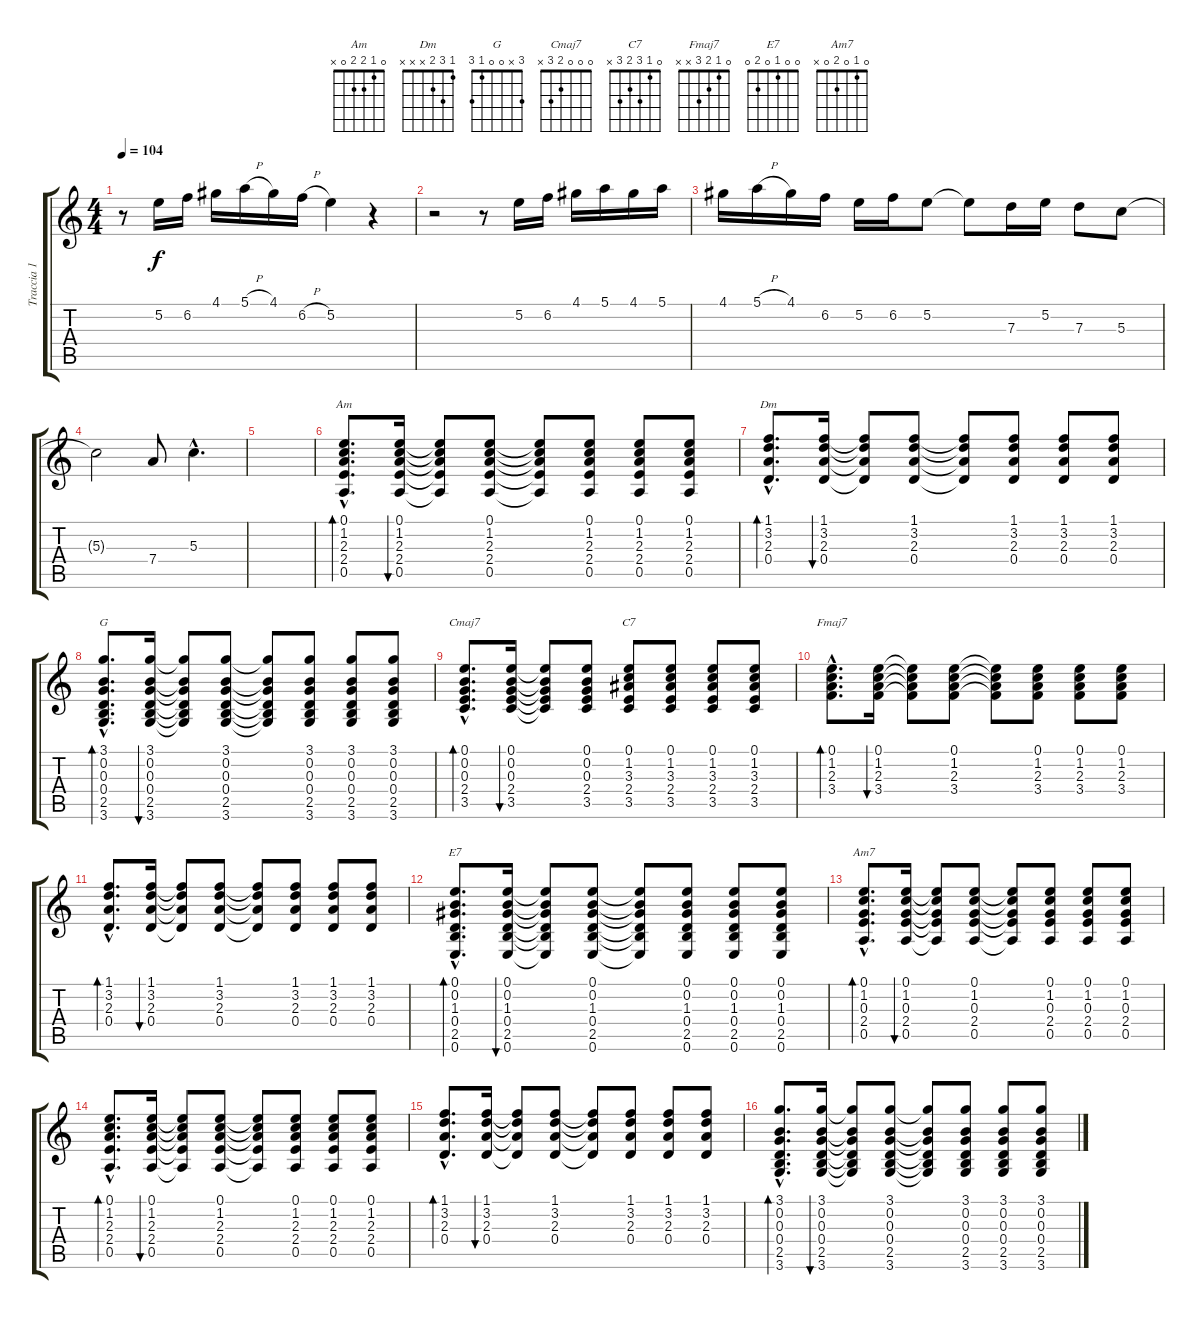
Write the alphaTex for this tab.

\track ("Traccia 1" "Traccia 1") {instrument acousticguitarnylon}
\staff {score tabs}
\tuning (E4 B3 G3 D3 A2 E2) {hide}
\chord ("Am" 0 1 2 2 0 x)
\chord ("Dm" 1 3 2 x x x)
\chord ("G" 3 x 0 0 1 3)
\chord ("Cmaj7" 0 0 0 2 3 x)
\chord ("C7" 0 1 3 2 3 x)
\chord ("Fmaj7" 0 1 2 3 x x)
\chord ("E7" 0 0 1 0 2 0)
\chord ("Am7" 0 1 0 2 0 x)
\ts (4 4)
\tempo 104
\clef g2
\ks c
r.8{dy f instrument acousticguitarnylon} 5.2.16 6.2.16 4.1.16 5.1{h}.16 4.1.16 6.2{h}.16 5.2.4 r.4 |
r.2 r.8 5.2.16 6.2.16 4.1.16 5.1.16 4.1.16 5.1.16 |
4.1.16 5.1{h}.16 4.1.16 6.2.16 5.2.16 6.2.16 5.2.8 5.2{t}.8 7.3.16 5.2.16 7.3.8 5.3.8 |
5.3{t}.2 7.4.8 5.3{hac}.4{d} |
|
(0.1{hac} 1.2{hac} 2.3{hac} 2.4{hac} 0.5{hac}).8{d bd 480 ch "Am"} (0.1 1.2 2.3 2.4 0.5).16{bu 480} (0.1{t} 1.2{t} 2.3{t} 2.4{t} 0.5{t}).8 (0.1 1.2 2.3 2.4 0.5).8 (0.1{t} 1.2{t} 2.3{t} 2.4{t} 0.5{t}).8 (0.1 1.2 2.3 2.4 0.5).8 (0.1 1.2 2.3 2.4 0.5).8 (0.1 1.2 2.3 2.4 0.5).8 |
(1.1{hac} 3.2{hac} 2.3{hac} 0.4{hac}).8{d bd 480 ch "Dm"} (1.1 3.2 2.3 0.4).16{bu 480} (1.1{t} 3.2{t} 2.3{t} 0.4{t}).8 (1.1 3.2 2.3 0.4).8 (1.1{t} 3.2{t} 2.3{t} 0.4{t}).8 (1.1 3.2 2.3 0.4).8 (1.1 3.2 2.3 0.4).8 (1.1 3.2 2.3 0.4).8 |
(3.1{hac} 0.2{hac} 0.3{hac} 0.4{hac} 2.5{hac} 3.6{hac}).8{d bd 240 ch "G"} (3.1 0.2 0.3 0.4 2.5 3.6).16{bu 480} (3.1{t} 0.2{t} 0.3{t} 0.4{t} 2.5{t} 3.6{t}).8 (3.1 0.2 0.3 0.4 2.5 3.6).8 (3.1{t} 0.2{t} 0.3{t} 0.4{t} 2.5{t} 3.6{t}).8 (3.1 0.2 0.3 0.4 2.5 3.6).8 (3.1 0.2 0.3 0.4 2.5 3.6).8 (3.1 0.2 0.3 0.4 2.5 3.6).8 |
(0.1{hac} 0.2{hac} 0.3{hac} 2.4{hac} 3.5{hac}).8{d bd 240 ch "Cmaj7"} (0.1 0.2 0.3 2.4 3.5).16{bu 240} (0.1{t} 0.2{t} 0.3{t} 2.4{t} 3.5{t}).8 (0.1 0.2 0.3 2.4 3.5).8 (0.1 1.2 3.3 2.4 3.5).8{ch "C7"} (0.1 1.2 3.3 2.4 3.5).8 (0.1 1.2 3.3 2.4 3.5).8 (0.1 1.2 3.3 2.4 3.5).8 |
(0.1{hac} 1.2{hac} 2.3{hac} 3.4{hac}).8{d bd 240 ch "Fmaj7"} (0.1 1.2 2.3 3.4).16{bu 240} (0.1{t} 1.2{t} 2.3{t} 3.4{t}).8 (0.1 1.2 2.3 3.4).8 (0.1{t} 1.2{t} 2.3{t} 3.4{t}).8 (0.1 1.2 2.3 3.4).8 (0.1 1.2 2.3 3.4).8 (0.1 1.2 2.3 3.4).8 |
(1.1{hac} 3.2{hac} 2.3{hac} 0.4{hac}).8{d bd 480} (1.1 3.2 2.3 0.4).16{bu 480} (1.1{t} 3.2{t} 2.3{t} 0.4{t}).8 (1.1 3.2 2.3 0.4).8 (1.1{t} 3.2{t} 2.3{t} 0.4{t}).8 (1.1 3.2 2.3 0.4).8 (1.1 3.2 2.3 0.4).8 (1.1 3.2 2.3 0.4).8 |
(0.1{hac} 0.2{hac} 1.3{hac} 0.4{hac} 2.5{hac} 0.6{hac}).8{d bd 480 ch "E7"} (0.1 0.2 1.3 0.4 2.5 0.6).16{bu 480} (0.1{t} 0.2{t} 1.3{t} 0.4{t} 2.5{t} 0.6{t}).8 (0.1 0.2 1.3 0.4 2.5 0.6).8 (0.1{t} 0.2{t} 1.3{t} 0.4{t} 2.5{t} 0.6{t}).8 (0.1 0.2 1.3 0.4 2.5 0.6).8 (0.1 0.2 1.3 0.4 2.5 0.6).8 (0.1 0.2 1.3 0.4 2.5 0.6).8 |
(0.1{hac} 1.2{hac} 0.3{hac} 2.4{hac} 0.5{hac}).8{d bd 480 ch "Am7"} (0.1 1.2 0.3 2.4 0.5).16{bu 480} (0.1{t} 1.2{t} 0.3{t} 2.4{t} 0.5{t}).8 (0.1 1.2 0.3 2.4 0.5).8 (0.1{t} 1.2{t} 0.3{t} 2.4{t} 0.5{t}).8 (0.1 1.2 0.3 2.4 0.5).8 (0.1 1.2 0.3 2.4 0.5).8 (0.1 1.2 0.3 2.4 0.5).8 |
(0.1{hac} 1.2{hac} 2.3{hac} 2.4{hac} 0.5{hac}).8{d bd 480} (0.1 1.2 2.3 2.4 0.5).16{bu 480} (0.1{t} 1.2{t} 2.3{t} 2.4{t} 0.5{t}).8 (0.1 1.2 2.3 2.4 0.5).8 (0.1{t} 1.2{t} 2.3{t} 2.4{t} 0.5{t}).8 (0.1 1.2 2.3 2.4 0.5).8 (0.1 1.2 2.3 2.4 0.5).8 (0.1 1.2 2.3 2.4 0.5).8 |
(1.1{hac} 3.2{hac} 2.3{hac} 0.4{hac}).8{d bd 480} (1.1 3.2 2.3 0.4).16{bu 480} (1.1{t} 3.2{t} 2.3{t} 0.4{t}).8 (1.1 3.2 2.3 0.4).8 (1.1{t} 3.2{t} 2.3{t} 0.4{t}).8 (1.1 3.2 2.3 0.4).8 (1.1 3.2 2.3 0.4).8 (1.1 3.2 2.3 0.4).8 |
(3.1{hac} 0.2{hac} 0.3{hac} 0.4{hac} 2.5{hac} 3.6{hac}).8{d bd 240} (3.1 0.2 0.3 0.4 2.5 3.6).16{bu 480} (3.1{t} 0.2{t} 0.3{t} 0.4{t} 2.5{t} 3.6{t}).8 (3.1 0.2 0.3 0.4 2.5 3.6).8 (3.1{t} 0.2{t} 0.3{t} 0.4{t} 2.5{t} 3.6{t}).8 (3.1 0.2 0.3 0.4 2.5 3.6).8 (3.1 0.2 0.3 0.4 2.5 3.6).8 (3.1 0.2 0.3 0.4 2.5 3.6).8
